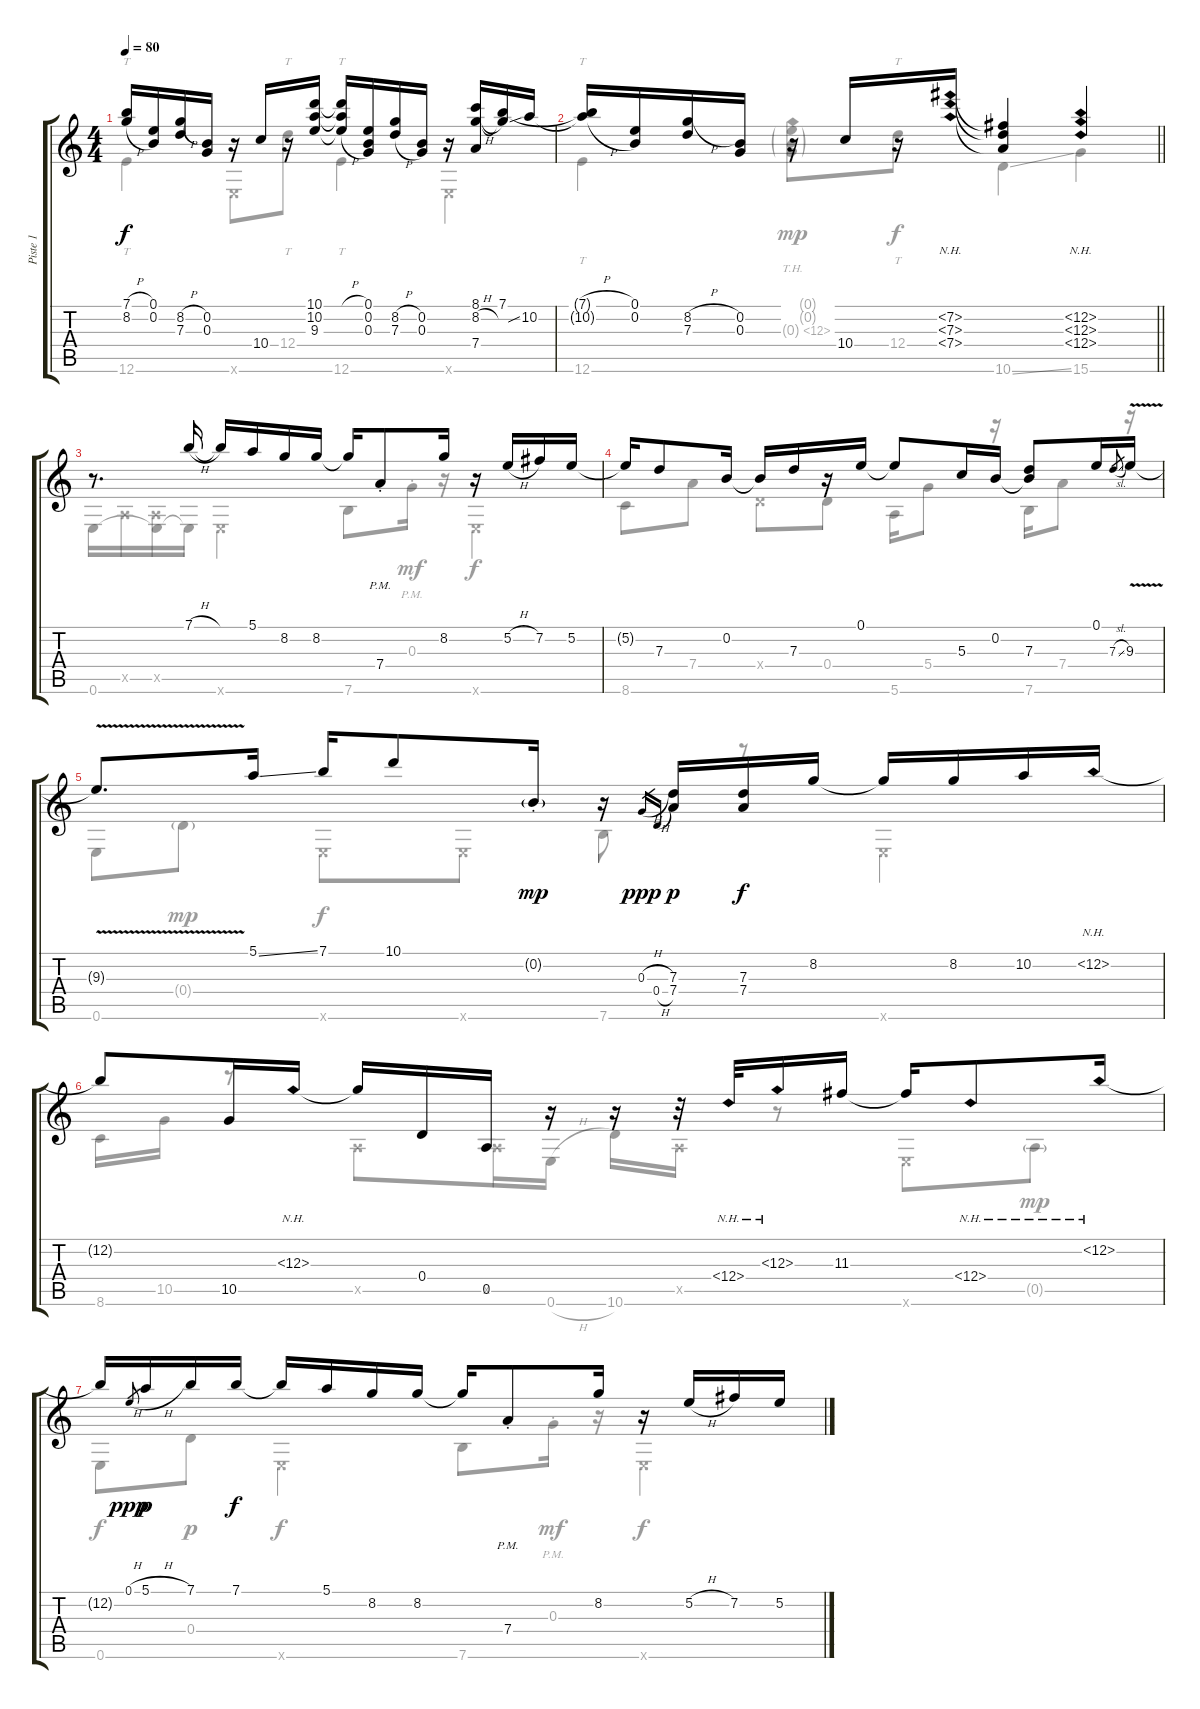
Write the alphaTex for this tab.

\track ("Piste 1" "Piste 1") {instrument acousticguitarsteel}
\staff {score tabs}
\tuning (E4 B3 G3 D3 A2 E2) {hide}
\voice
\ts (4 4)
\tempo 80
\clef g2
\ks c
(7.1{h t} 8.2{h t}).16{dy f} (0.1 0.2).16 (8.2{h} 7.3).16 (0.2 0.3).16 r.16 10.4.16 r.16 (10.1 10.2 9.3).16 (10.1{h t} 10.2{h t} 9.3{h t}).16 (0.1 0.2 0.3).16 (8.2{h} 7.3{h}).16 (0.2 0.3).16 r.16 (8.1 8.2{h} 7.4).16 (7.1 8.2{ss t}).16 10.2.16 |
\barLineRight lightlight
(7.1{h t} 10.2{h t}).16 (0.1 0.2).16 (8.2{h} 7.3).16 (0.2 0.3).16 r.16 10.4.16 r.16 (7.2{nh} 7.3{nh} 7.4{nh}).16 (7.2{t} 7.3{t} 7.4{t}).4 (12.2{nh} 12.3{nh} 12.4{nh}).4 |
r.8{d} 7.1{h}.16 7.1{t}.16 5.1.16 8.2.16 8.2.16 8.2{t}.16 7.4{pm st}.8 8.2.16 r.16 5.2{h}.16 7.2.16 5.2.16 |
5.2{t}.16 7.3.8 0.2.16 0.2{t}.16 7.3.16 r.16 0.1.16 0.1{t}.8 5.3.16 0.2.16 (0.2{t} 7.3).8 0.1.16 7.3{sl}.8{gr} 9.3{v}.16 |
9.3{t}.8{d} 5.1{ss}.16 7.1.16 10.1.8 0.2{g st}.16{dy mp} r.16 0.3{h}.16{gr dy ppp} 0.4{h}.16{gr} (7.3 7.4).16{dy p} (7.3 7.4).16{dy f} 8.2.16 8.2{t}.16 8.2.16 10.2.16 12.2{nh}.16 |
12.2{t}.8 10.5.16 12.3{nh}.16 12.3{t}.16 0.4.16 0.5.16 r.16 r.16 r.32 12.4{nh}.32 12.3{nh}.16 11.3.16 11.3{t}.16 12.4{nh}.8 12.2{nh}.16 |
12.2{t}.16 0.1{h}.8{gr dy ppp} 5.1{h}.16{dy p} 7.1.16 7.1.16{dy f} 7.1{t}.16 5.1.16 8.2.16 8.2.16 8.2{t}.16 7.4{pm st}.8 8.2.16 r.16 5.2{h}.16 7.2.16 5.2.16
\voice
\clef g2
\ottava regular
\simile none
\ks c
12.6.4{tt dy f} 0.6{x}.8 12.4.8{tt} 12.6.4{tt} 0.6{x}.4 |
\barLineRight lightlight
12.6.4{tt} (0.1{g} 0.2{g} 0.3{th 12 g}).8{dy mp} 12.4.8{tt dy f} 10.6{ss}.4 15.6.4 |
0.6.16 0.5{x}.16 (0.5{x} 0.6{t}).16 0.6{t}.16 0.6{x}.4 7.6.8 0.3{pm st}.16{dy mf} r.16 0.6{x}.4{dy f} |
8.6.8 7.4.8 0.4{x}.8 0.4.8 5.6.16 5.4.8 r.16 7.6.16 7.4.8 r.16 |
0.6.8 0.4{g}.8{dy mp} 0.6{x}.8{dy f} 0.6{x}.8 7.6.8 r.8 0.6{x}.4 |
8.6.16 10.5.16 r.8 0.5{x}.8 0.5{x}.16 0.6{h}.16 10.6.16 0.5{x}.16 r.8 0.6{x}.8 0.5{g}.8{dy mp} |
0.6.8{dy f} 0.4.8{dy p} 0.6{x}.4{dy f} 7.6.8 0.3{pm st}.16{dy mf} r.16 0.6{x}.4{dy f}
